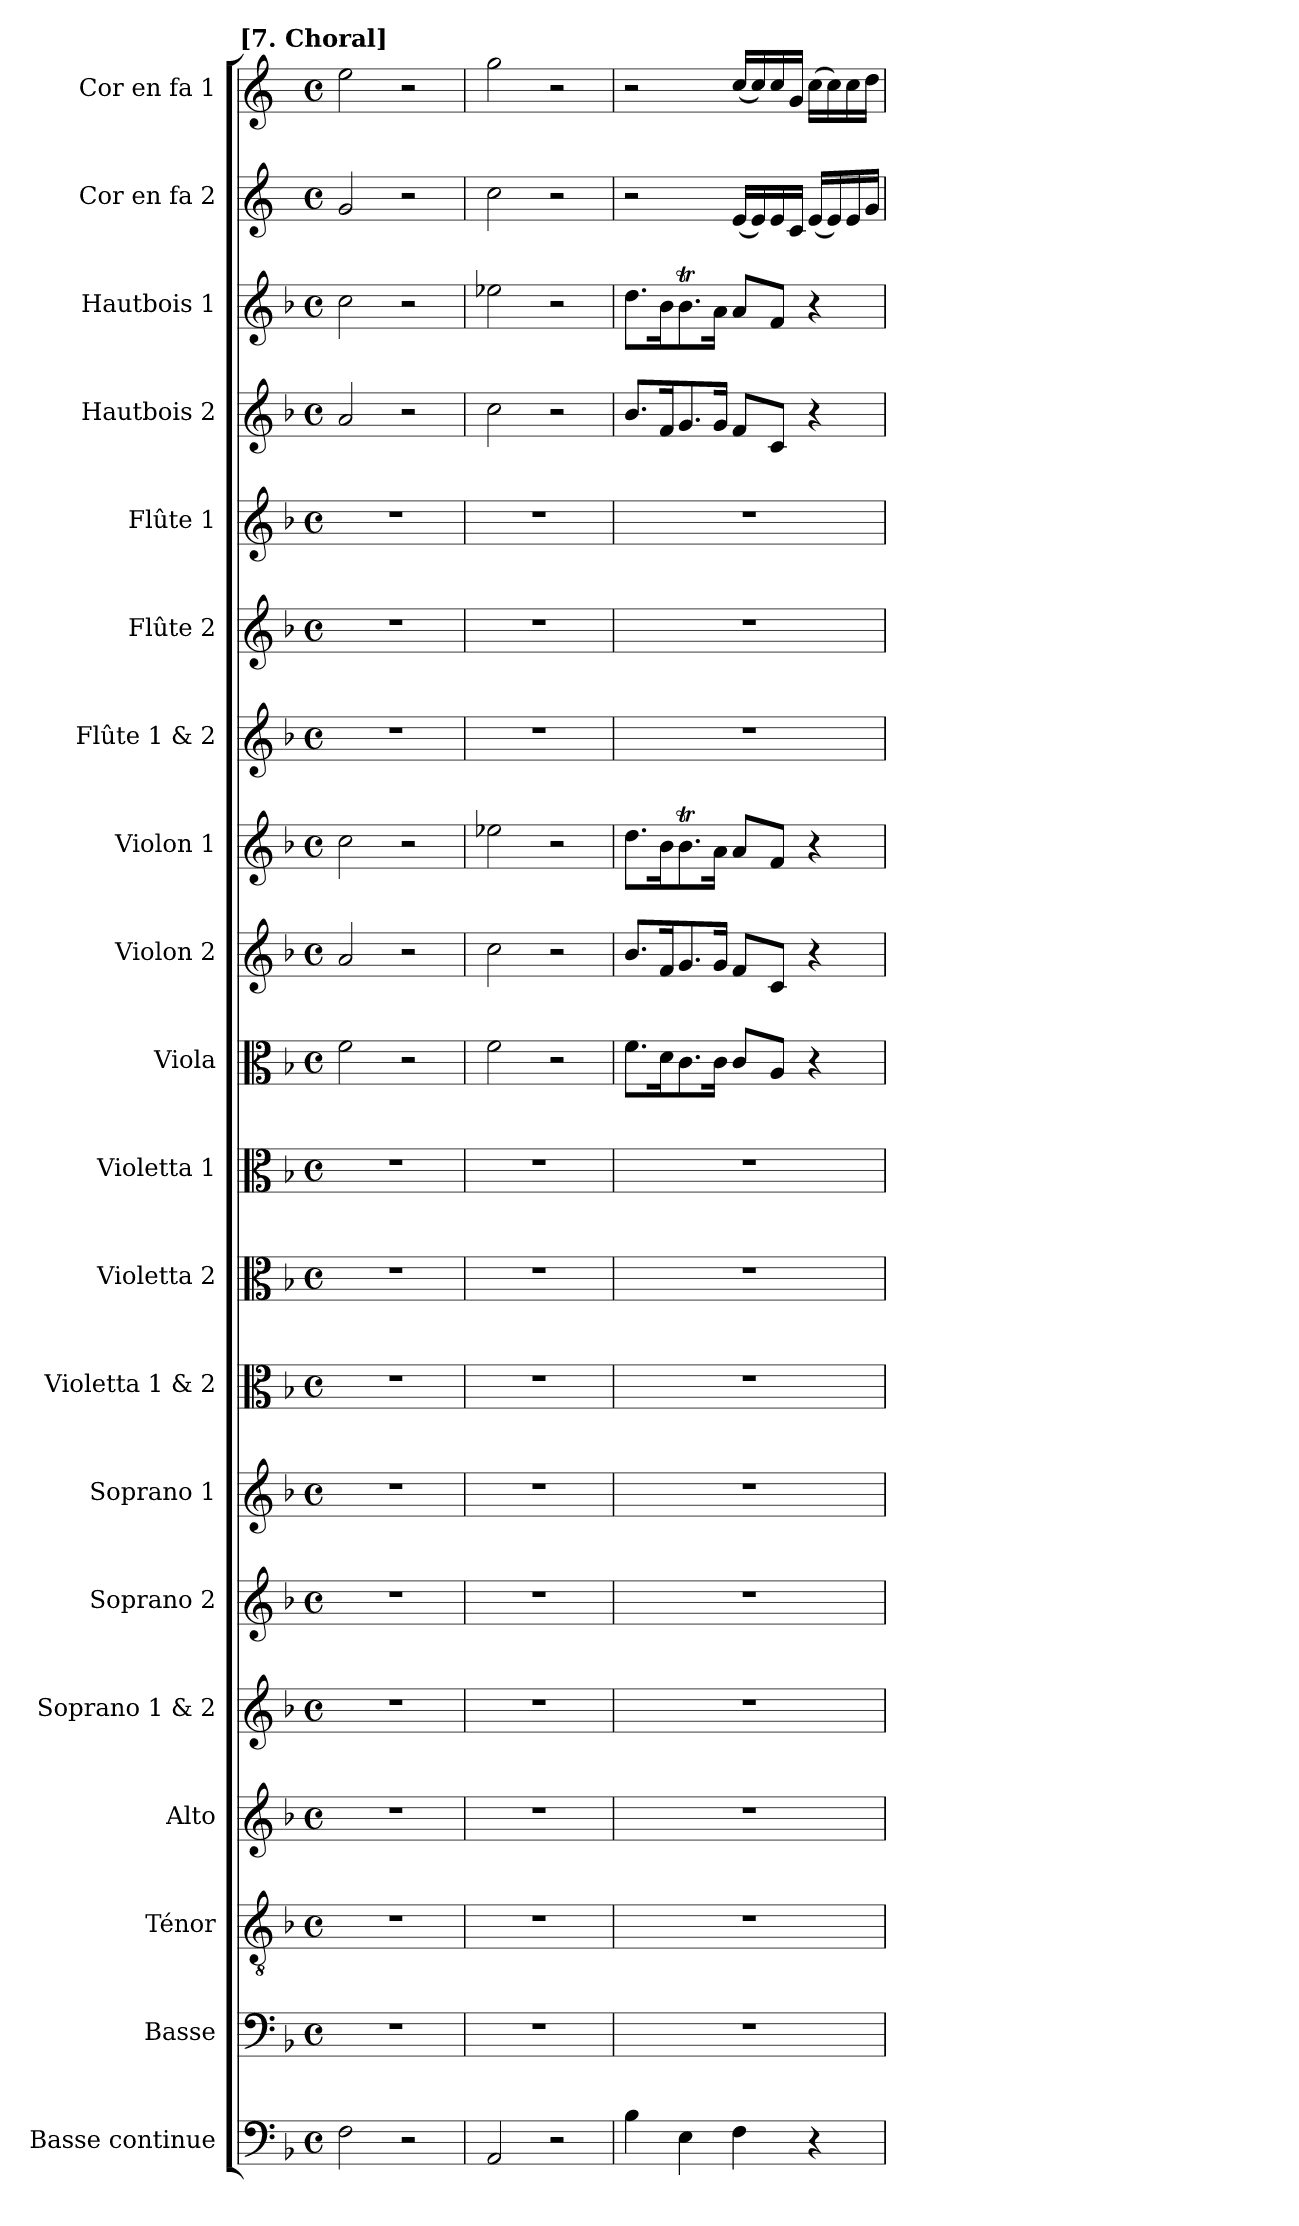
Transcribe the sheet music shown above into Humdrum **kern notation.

**kern	**kern	**kern	**kern	**kern	**kern	**kern	**kern	**kern	**kern	**kern	**kern	**kern	**kern	**kern	**kern	**kern	**kern	**kern	**kern
*part20	*part19	*part18	*part17	*part16	*part15	*part14	*part13	*part12	*part11	*part10	*part9	*part8	*part7	*part6	*part5	*part4	*part3	*part2	*part1
*staff20	*staff19	*staff18	*staff17	*staff16	*staff15	*staff14	*staff13	*staff12	*staff11	*staff10	*staff9	*staff8	*staff7	*staff6	*staff5	*staff4	*staff3	*staff2	*staff1
*I"Basse continue	*I"Basse	*I"Ténor	*I"Alto	*I"Soprano 1 & 2	*I"Soprano 2	*I"Soprano 1	*I"Violetta 1 & 2	*I"Violetta 2	*I"Violetta 1	*I"Viola	*I"Violon 2	*I"Violon 1	*I"Flûte 1 & 2	*I"Flûte 2	*I"Flûte 1	*I"Hautbois 2	*I"Hautbois 1	*I"Cor en fa 2	*I"Cor en fa 1
*I'BC	*I'Bas	*I'T	*I'A	*	*I'S 2	*I'S 1	*	*I'Vta 2	*I'Vta 1	*I'Vla	*I'Vln 2	*I'Vln 1	*	*I'Fl 2	*I'Fl 1	*I'Hb 2	*I'Hb 1	*I'Cor 2	*I'Cor 1
!!LO:PB:g=z
*clefF4	*clefF4	*clefGv2	*clefG2	*clefG2	*clefG2	*clefG2	*clefC3	*clefC3	*clefC3	*clefC3	*clefG2	*clefG2	*clefG2	*clefG2	*clefG2	*clefG2	*clefG2	*clefG2	*clefG2
*ITrd7c12	*	*	*	*	*	*	*	*	*	*	*	*	*	*	*	*	*	*ITrd4c7	*ITrd4c7
*k[b-]	*k[b-]	*k[b-]	*k[b-]	*k[b-]	*k[b-]	*k[b-]	*k[b-]	*k[b-]	*k[b-]	*k[b-]	*k[b-]	*k[b-]	*k[b-]	*k[b-]	*k[b-]	*k[b-]	*k[b-]	*k[b-]	*k[b-]
*F:	*F:	*F:	*F:	*F:	*F:	*F:	*F:	*F:	*F:	*F:	*F:	*F:	*F:	*F:	*F:	*F:	*F:	*F:	*F:
*M4/4	*M4/4	*M4/4	*M4/4	*M4/4	*M4/4	*M4/4	*M4/4	*M4/4	*M4/4	*M4/4	*M4/4	*M4/4	*M4/4	*M4/4	*M4/4	*M4/4	*M4/4	*M4/4	*M4/4
*met(c)	*met(c)	*met(c)	*met(c)	*met(c)	*met(c)	*met(c)	*met(c)	*met(c)	*met(c)	*met(c)	*met(c)	*met(c)	*met(c)	*met(c)	*met(c)	*met(c)	*met(c)	*met(c)	*met(c)
!!LO:REH:place=s1:a:B:enc=none:fs=12.5:t=[7. Choral]
=245	=245	=245	=245	=245	=245	=245	=245	=245	=245	=245	=245	=245	=245	=245	=245	=245	=245	=245	=245
2FF\	1r	1r	1r	1r	1r	1r	1r	1r	1r	2f\	2a/	2cc\	1r	1r	1r	2a/	2cc\	2c/	2a\
2r	.	.	.	.	.	.	.	.	.	2r	2r	2r	.	.	.	2r	2r	2r	2r
=246	=246	=246	=246	=246	=246	=246	=246	=246	=246	=246	=246	=246	=246	=246	=246	=246	=246	=246	=246
2AAA/	1r	1r	1r	1r	1r	1r	1r	1r	1r	2f\	2cc\	2ee-X\	1r	1r	1r	2cc\	2ee-X\	2f\	2cc\
2r	.	.	.	.	.	.	.	.	.	2r	2r	2r	.	.	.	2r	2r	2r	2r
=247	=247	=247	=247	=247	=247	=247	=247	=247	=247	=247	=247	=247	=247	=247	=247	=247	=247	=247	=247
4BB-\	1r	1r	1r	1r	1r	1r	1r	1r	1r	8.f\L	8.b-/L	8.dd\L	1r	1r	1r	8.b-/L	8.dd\L	2r	2r
.	.	.	.	.	.	.	.	.	.	16d\k	16f/k	16b-\k	.	.	.	16f/k	16b-\k	.	.
4EE\	.	.	.	.	.	.	.	.	.	8.c\	8.g/	8.b-T\	.	.	.	8.g/	8.b-T\	.	.
.	.	.	.	.	.	.	.	.	.	16c\Jk	16g/Jk	16a\Jk	.	.	.	16g/Jk	16a\Jk	.	.
4FF\	.	.	.	.	.	.	.	.	.	8c/L	8f/L	8a/L	.	.	.	8f/L	8a/L	(<16A/LL	(<16f/LL
.	.	.	.	.	.	.	.	.	.	.	.	.	.	.	.	.	.	16A/)	16f/)
.	.	.	.	.	.	.	.	.	.	8A/J	8c/J	8f/J	.	.	.	8c/J	8f/J	16A/	16f/
.	.	.	.	.	.	.	.	.	.	.	.	.	.	.	.	.	.	16F/JJ	16c/JJ
4r	.	.	.	.	.	.	.	.	.	4r	4r	4r	.	.	.	4r	4r	(<16A/LL	(>16f\LL
.	.	.	.	.	.	.	.	.	.	.	.	.	.	.	.	.	.	16A/)	16f\)
.	.	.	.	.	.	.	.	.	.	.	.	.	.	.	.	.	.	16A/	16f\
.	.	.	.	.	.	.	.	.	.	.	.	.	.	.	.	.	.	16c/JJ	16g\JJ
=	=	=	=	=	=	=	=	=	=	=	=	=	=	=	=	=	=	=	=
*-	*-	*-	*-	*-	*-	*-	*-	*-	*-	*-	*-	*-	*-	*-	*-	*-	*-	*-	*-
